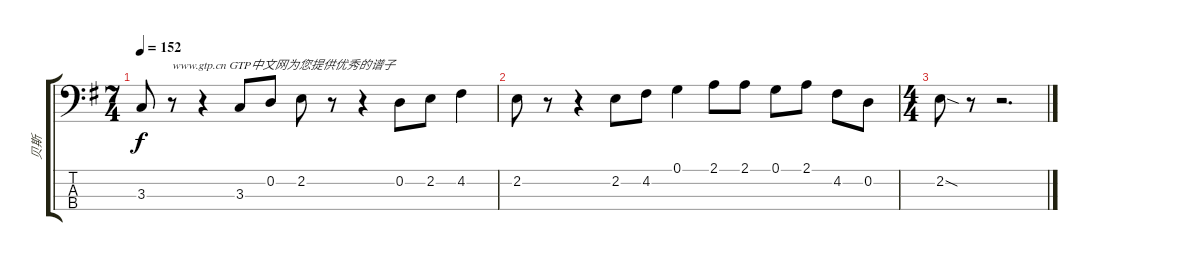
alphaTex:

\track ("贝斯" "贝斯") {instrument electricbasspick}
\staff {score tabs}
\tuning (G2 D2 A1 E1) {hide}
\ts (7 4)
\tempo 152
\clef f4
\ks g
3.3.8{dy f} r.8{txt "www.gtp.cn GTP中文网为您提供优秀的谱子"} r.4 3.3.8 0.2.8 2.2.8 r.8 r.4 0.2.8 2.2.8 4.2.4 |
2.2.8 r.8 r.4 2.2.8 4.2.8 0.1.4 2.1.8 2.1.8 0.1.8 2.1.8 4.2.8 0.2.8 |
\ts (4 4)
2.2{sod}.8 r.8 r.2{d}
